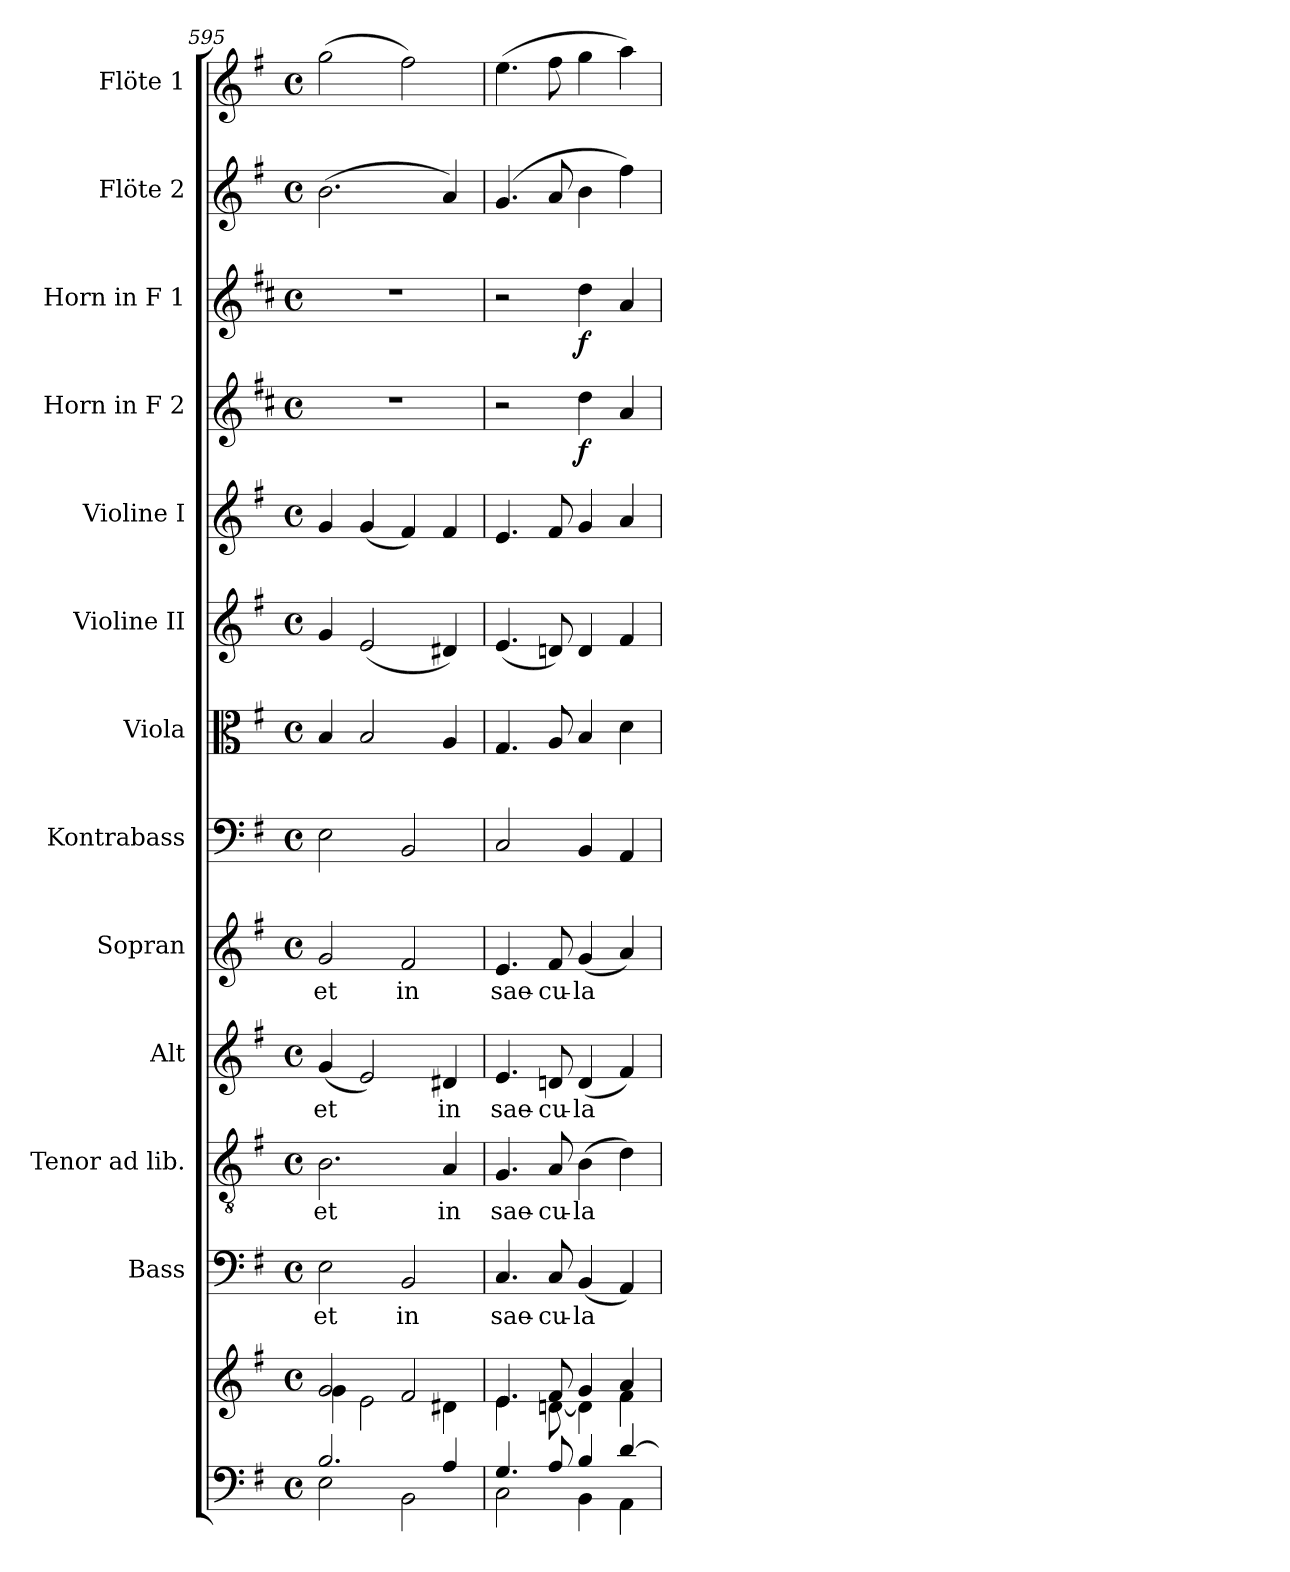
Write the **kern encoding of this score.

**kern	**kern	**kern	**text	**kern	**text	**kern	**text	**kern	**text	**kern	**kern	**kern	**kern	**kern	**dynam	**kern	**dynam	**kern	**kern
*part13	*part13	*part12	*part12	*part11	*part11	*part10	*part10	*part9	*part9	*part8	*part7	*part6	*part5	*part4	*part4	*part3	*part3	*part2	*part1
*staff14	*staff13	*staff12	*staff12	*staff11	*staff11	*staff10	*staff10	*staff9	*staff9	*staff8	*staff7	*staff6	*staff5	*staff4	*staff4	*staff3	*staff3	*staff2	*staff1
*	*	*I"Bass	*	*I"Tenor ad lib.	*	*I"Alt	*	*I"Sopran	*	*I"Kontrabass	*I"Viola	*I"Violine II	*I"Violine I	*I"Horn in F 2	*	*I"Horn in F 1	*	*I"Flöte 2	*I"Flöte 1
*	*	*I'B.	*	*I'T.	*	*I'A.	*	*I'S.	*	*I'Kb.	*I'Vla.	*I'Vl. II	*I'Vl. I	*	*	*	*	*I'Fl. 2	*I'Fl. 1
*clefF4	*clefG2	*clefF4	*	*clefGv2	*	*clefG2	*	*clefG2	*	*clefF4	*clefC3	*clefG2	*clefG2	*clefG2	*	*clefG2	*	*clefG2	*clefG2
*	*	*	*	*	*	*	*	*	*	*ITrd7c12	*	*	*	*ITrd4c7	*	*ITrd4c7	*	*	*
*k[f#]	*k[f#]	*k[f#]	*	*k[f#]	*	*k[f#]	*	*k[f#]	*	*k[f#]	*k[f#]	*k[f#]	*k[f#]	*k[f#]	*	*k[f#]	*	*k[f#]	*k[f#]
*G:	*G:	*G:	*	*G:	*	*G:	*	*G:	*	*G:	*G:	*G:	*G:	*G:	*	*G:	*	*G:	*G:
*M4/4	*M4/4	*M4/4	*	*M4/4	*	*M4/4	*	*M4/4	*	*M4/4	*M4/4	*M4/4	*M4/4	*M4/4	*	*M4/4	*	*M4/4	*M4/4
*met(c)	*met(c)	*met(c)	*	*met(c)	*	*met(c)	*	*met(c)	*	*met(c)	*met(c)	*met(c)	*met(c)	*met(c)	*	*met(c)	*	*met(c)	*met(c)
=595	=595	=595	=595	=595	=595	=595	=595	=595	=595	=595	=595	=595	=595	=595	=595	=595	=595	=595	=595
*^	*^	*	*	*	*	*	*	*	*	*	*	*	*	*	*	*	*	*	*
!	!	!	!	!	!LO:LY:b	!	!LO:LY:b	!	!LO:LY:b	!	!LO:LY:b	!	!	!	!	!	!	!	!	!	!
2.B/	2E\	2g/	4g\	2E\	et	2.B\	et	(<4g/	et	2g/	et	2EE\	4B/	4g/	4g/	1r	.	1r	.	(>2.b\	(>2gg\
.	.	.	2e\	.	.	.	.	2e/)	.	.	.	.	2B/	(<2e/	(<4g/	.	.	.	.	.	.
!	!	!	!	!	!LO:LY:b	!	!	!	!	!	!LO:LY:b	!	!	!	!	!	!	!	!	!	!
.	2BB\	2f#/	.	2BB/	in	.	.	.	.	2f#/	in	2BBB/	.	.	4f#/)	.	.	.	.	.	2ff#\)
!	!	!	!	!	!	!	!LO:LY:b	!	!LO:LY:b	!	!	!	!	!	!	!	!	!	!	!	!
4A/	.	.	4d#X\	.	.	4A/	in	4d#X/	in	.	.	.	4A/	4d#X/)	4f#/	.	.	.	.	4a/)	.
=596	=596	=596	=596	=596	=596	=596	=596	=596	=596	=596	=596	=596	=596	=596	=596	=596	=596	=596	=596	=596	=596
!	!	!	!	!	!LO:LY:b	!	!LO:LY:b	!	!LO:LY:b	!	!LO:LY:b	!	!	!	!	!	!	!	!	!	!
4.G/	2C\	4.e/	4.e\	4.C/	sae-	4.G/	sae-	4.e/	sae-	4.e/	sae-	2CC/	4.G/	(<4.e/	4.e/	2r	.	2r	.	(4.g/	(>4.ee\
!	!	!	!	!	!LO:LY:b	!	!LO:LY:b	!	!LO:LY:b	!	!LO:LY:b	!	!	!	!	!	!	!	!	!	!
8A/	.	8f#/	[<8dn\	8C/	-cu-	8A/	-cu-	8dn/	-cu-	8f#/	-cu-	.	8A/	8dn/)	8f#/	.	.	.	.	8a/	8ff#\
!	!	!	!	!	!LO:LY:b	!	!LO:LY:b	!	!LO:LY:b	!	!LO:LY:b	!	!	!	!	!	!LO:DY:b	!	!LO:DY:b	!	!
4B/	4BB\	4g/	4d\]	(<4BB/	-la	(>4B\	-la	(<4d/	-la	(<4g/	-la	4BBB/	4B/	4d/	4g/	4g\	f	4g\	f	4b\	4gg\
[>4d/	4AA\	4a/	4f#\	4AA/)	.	4d\)	.	4f#/)	.	4a/)	.	4AAA/	4d\	4f#/	4a/	4d/	.	4d/	.	4ff#\)	4aa\)
*v	*v	*	*	*	*	*	*	*	*	*	*	*	*	*	*	*	*	*	*	*	*
*	*v	*v	*	*	*	*	*	*	*	*	*	*	*	*	*	*	*	*	*	*
=	=	=	=	=	=	=	=	=	=	=	=	=	=	=	=	=	=	=	=
*-	*-	*-	*-	*-	*-	*-	*-	*-	*-	*-	*-	*-	*-	*-	*-	*-	*-	*-	*-
